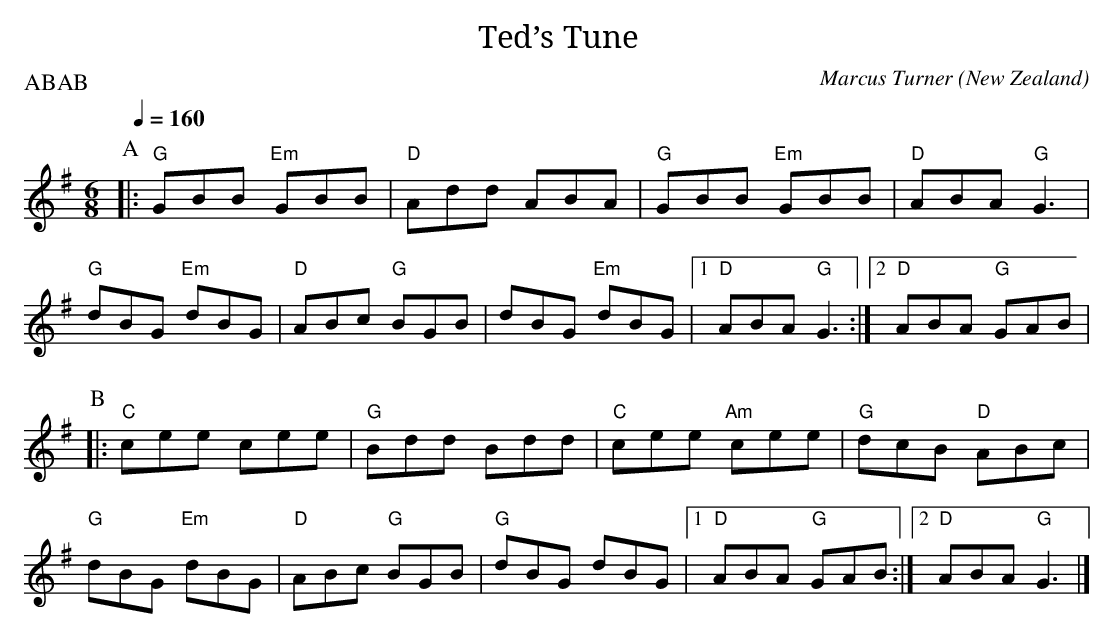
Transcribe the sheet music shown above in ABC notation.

X:1
T:Ted’s Tune
C:Marcus Turner
O:New Zealand
P:ABAB
K:G
L:1/8
M:6/8
Q:1/4=160
P:A
|:"G"GBB "Em"GBB|"D"Add ABA|"G"GBB "Em"GBB|"D"ABA "G"G3|
"G"dBG "Em"dBG|"D"ABc "G"BGB|dBG "Em"dBG|1"D"ABA "G"G3:|2"D"ABA "G"GAB|
P:B
|:"C"cee cee|"G"Bdd Bdd|"C"cee "Am"cee|"G"dcB "D"ABc|
"G"dBG "Em"dBG|"D"ABc "G"BGB|"G"dBG dBG|1"D"ABA "G"GAB:|2"D"ABA "G"G3|]
